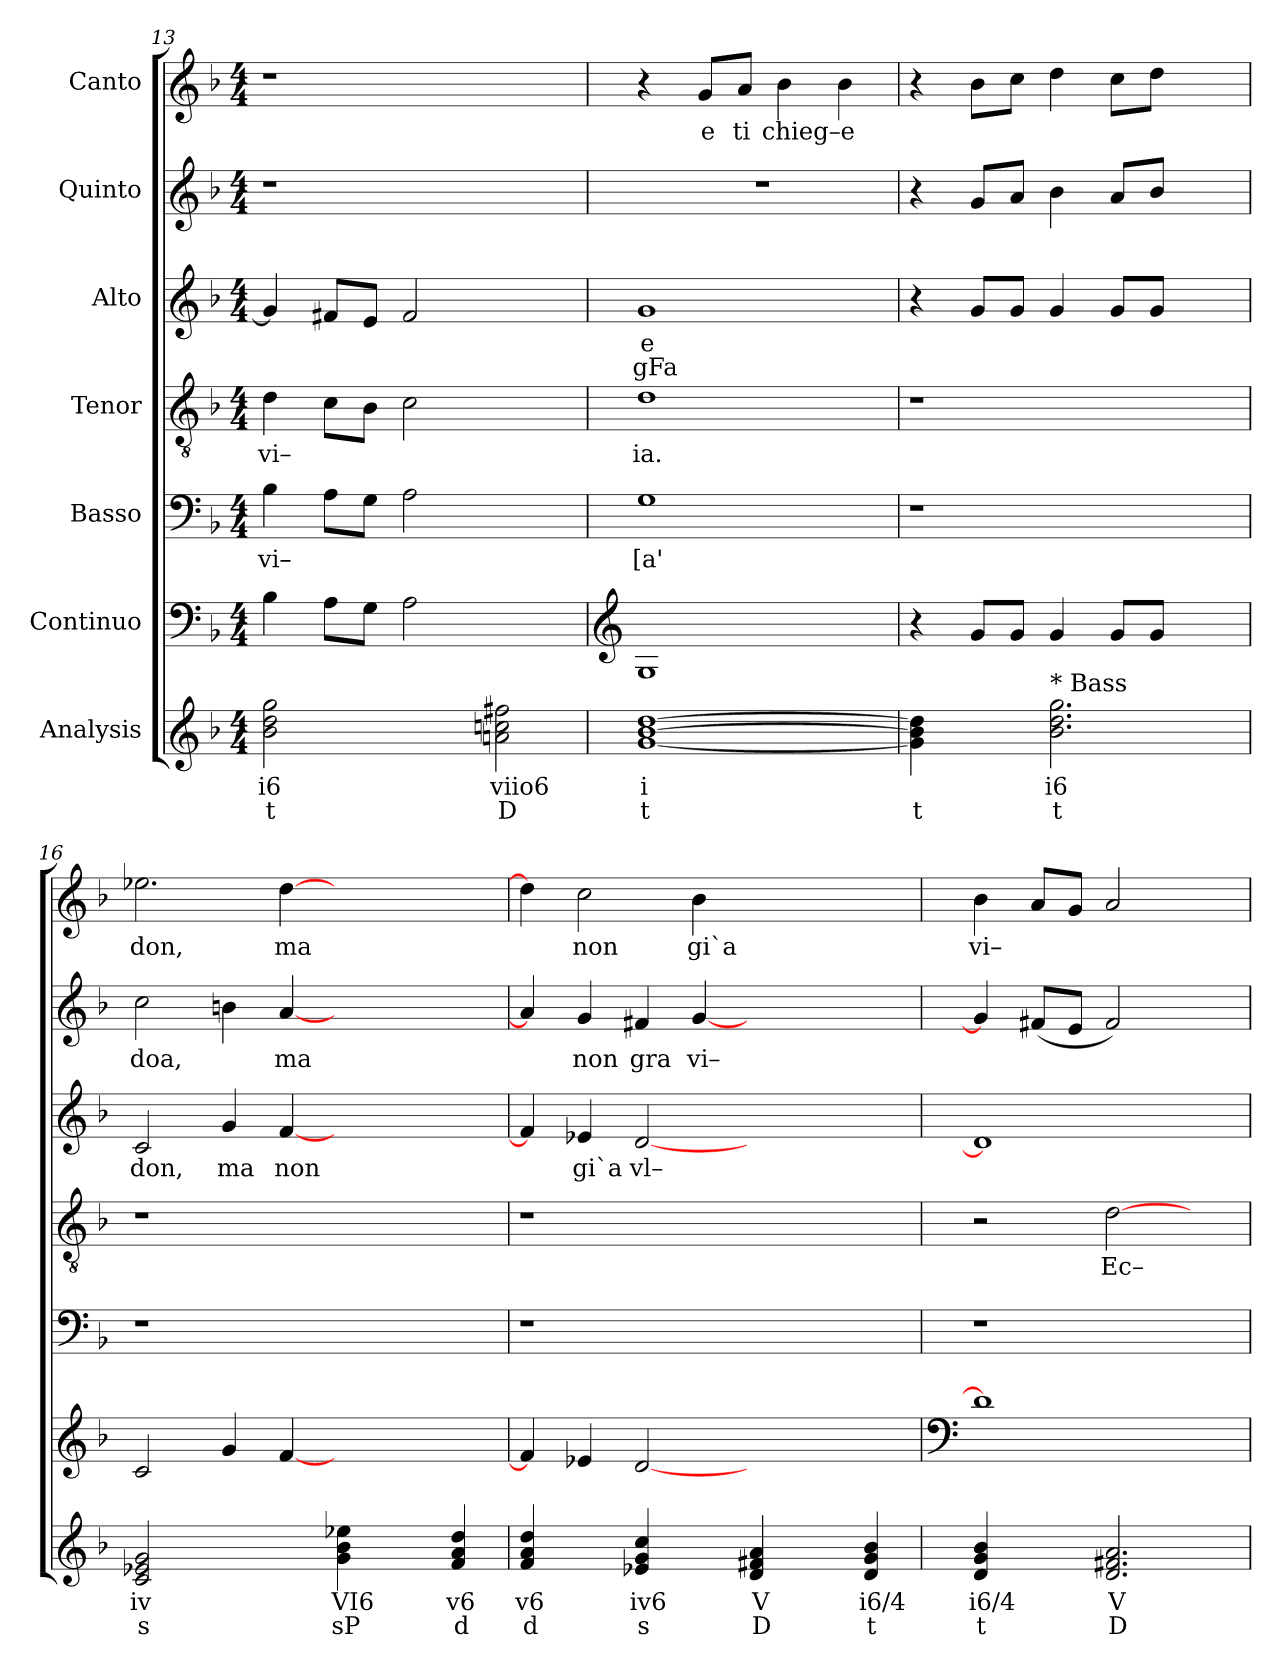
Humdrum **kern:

**kern	**text	**text	**kern	**kern	**text	**kern	**text	**kern	**text	**text	**kern	**text	**kern	**text
*part7	*part7	*part7	*part6	*part5	*part5	*part4	*part4	*part3	*part3	*part3	*part2	*part2	*part1	*part1
*staff7	*staff7	*staff7	*staff6	*staff5	*staff5	*staff4	*staff4	*staff3	*staff3	*staff3	*staff2	*staff2	*staff1	*staff1
*I"Analysis	*	*	*I"Continuo	*I"Basso	*	*I"Tenor	*	*I"Alto	*	*	*I"Quinto	*	*I"Canto	*
*	*	*	*clefF4	*clefF4	*	*clefGv2	*	*clefG2	*	*	*clefG2	*	*clefG2	*
*k[b-]	*	*	*k[b-]	*k[b-]	*	*k[b-]	*	*k[b-]	*	*	*k[b-]	*	*k[b-]	*
*	*	*	*d:	*d:	*	*d:	*	*d:	*	*	*d:	*	*d:	*
*M4/4	*	*	*M4/4	*M4/4	*	*M4/4	*	*M4/4	*	*	*M4/4	*	*M4/4	*
=13	=13	=13	=13	=13	=13	=13	=13	=13	=13	=13	=13	=13	=13	=13
!	!	!	!	!	!LO:LY:b	!	!	!	!	!	!	!	!	!
!	!	!	!	!	!	!	!LO:LY:b	!	!	!	!	!	!	!
2b- 2dd 2gg	i6	t	4B-\	4B-\	vi–	4d\	vi–	4g/]	.	.	1r	.	1r	.
.	.	.	8A\L	8A\L	.	8c\L	.	8f#X/L	.	.	.	.	.	.
.	.	.	8G\J	8G\J	.	8B-\J	.	8e/J	.	.	.	.	.	.
2ryy	.	.	2A\	2A\	.	2c\	.	2f#/	.	.	.	.	.	.
2an 2ccn 2ff#X	viio6	D	2ryy	2ryy	.	2ryy	.	2ryy	.	.	2ryy	.	2ryy	.
=14	=14	=14	=14	=14	=14	=14	=14	=14	=14	=14	=14	=14	=14	=14
*	*	*	*clefG2	*	*	*	*	*	*	*	*	*	*	*
!	!	!	!	!	!LO:LY:b	!	!	!	!	!	!	!	!	!
!	!	!	!	!	!	!	!LO:LY:b	!	!	!	!	!	!	!
!	!	!	!	!	!	!	!	!	!LO:LY:b	!LO:LY:b	!	!	!	!
[1g [1b- [1dd	i	t	1G	1G	[a'	1d	ia.	1g	e	gFa	1r	.	4r	.
!	!	!	!	!	!	!	!	!	!	!	!	!	!	!LO:LY:b
.	.	.	.	.	.	.	.	.	.	.	.	.	8g/L	e
!	!	!	!	!	!	!	!	!	!	!	!	!	!	!LO:LY:b
.	.	.	.	.	.	.	.	.	.	.	.	.	8a/J	ti
!	!	!	!	!	!	!	!	!	!	!	!	!	!	!LO:LY:b
.	.	.	.	.	.	.	.	.	.	.	.	.	4b-\	chieg–
!	!	!	!	!	!	!	!	!	!	!	!	!	!	!LO:LY:b
.	.	.	.	.	.	.	.	.	.	.	.	.	4b-\	e
=15	=15	=15	=15	=15	=15	=15	=15	=15	=15	=15	=15	=15	=15	=15
4g] 4b-] 4dd]	.	t	4r	1r	.	1r	.	4r	.	.	4r	.	4r	.
4ryy	.	.	8g/L	.	.	.	.	8g/L	.	.	8g/L	.	8b-\L	.
.	.	.	8g/J	.	.	.	.	8g/J	.	.	8a/J	.	8cc\J	.
!LO:TX:a:t=* Bass	!	!	!	!	!	!	!	!	!	!	!	!	!	!
2.b- 2.dd 2.gg	i6	t	4g/	.	.	.	.	4g/	.	.	4b-\	.	4dd\	.
.	.	.	8g/L	.	.	.	.	8g/L	.	.	8a/L	.	8cc\L	.
.	.	.	8g/J	.	.	.	.	8g/J	.	.	8b-/J	.	8dd\J	.
.	.	.	4ryy	4ryy	.	4ryy	.	4ryy	.	.	4ryy	.	4ryy	.
=16	=16	=16	=16	=16	=16	=16	=16	=16	=16	=16	=16	=16	=16	=16
!	!	!	!	!	!	!	!	!	!LO:LY:b	!	!	!	!	!
!	!	!	!	!	!	!	!	!	!	!	!	!LO:LY:b	!	!
!	!	!	!	!	!	!	!	!	!	!	!	!	!	!LO:LY:b
2c 2e-X 2g	iv	s	2c/	1r	.	1r	.	2c/	don,	.	2cc\	doa,	2.ee-X\	don,
!	!	!	!	!	!	!	!	!	!LO:LY:b	!	!	!	!	!
2ryy	.	.	4g/	.	.	.	.	4g/	ma	.	4bn\	.	.	.
!	!	!	!	!	!	!	!	!	!LO:LY:b	!	!	!	!	!
!	!	!	!	!	!	!	!	!	!	!	!	!LO:LY:b	!	!
!	!	!	!	!	!	!	!	!	!	!	!	!	!	!LO:LY:b
.	.	.	[4f/	.	.	.	.	[4f/	non	.	[4a/	ma	[4dd\	ma
4g 4b- 4ee-X	VI6	sP	2.ryy	2.ryy	.	2.ryy	.	2.ryy	.	.	2.ryy	.	2.ryy	.
4ryy	.	.	.	.	.	.	.	.	.	.	.	.	.	.
4f 4a 4dd	v6	d	.	.	.	.	.	.	.	.	.	.	.	.
=17	=17	=17	=17	=17	=17	=17	=17	=17	=17	=17	=17	=17	=17	=17
4f 4a 4dd	v6	d	4f/]	1r	.	1r	.	4f/]	.	.	4a/]	.	4dd\]	.
!	!	!	!	!	!	!	!	!	!LO:LY:b	!	!	!	!	!
!	!	!	!	!	!	!	!	!	!	!	!	!LO:LY:b	!	!
!	!	!	!	!	!	!	!	!	!	!	!	!	!	!LO:LY:b
4ryy	.	.	4e-X/	.	.	.	.	4e-X/	gi`a	.	4g/	non	2cc\	non
!	!	!	!	!	!	!	!	!	!LO:LY:b	!	!	!	!	!
!	!	!	!	!	!	!	!	!	!	!	!	!LO:LY:b	!	!
4e-X 4g 4cc	iv6	s	[2d/	.	.	.	.	[2d/	vl–	.	4f#X/	gra	.	.
!	!	!	!	!	!	!	!	!	!	!	!	!LO:LY:b	!	!
!	!	!	!	!	!	!	!	!	!	!	!	!	!	!LO:LY:b
4ryy	.	.	.	.	.	.	.	.	.	.	[4g/	vi–	4b-\	gi`a
4d 4f#X 4a	V	D	2.ryy	2.ryy	.	2.ryy	.	2.ryy	.	.	2.ryy	.	2.ryy	.
4ryy	.	.	.	.	.	.	.	.	.	.	.	.	.	.
4d 4g 4b-	i6/4	t	.	.	.	.	.	.	.	.	.	.	.	.
=18	=18	=18	=18	=18	=18	=18	=18	=18	=18	=18	=18	=18	=18	=18
*	*	*	*clefF4	*	*	*	*	*	*	*	*	*	*	*
!	!	!	!	!	!	!	!	!	!	!	!	!	!	!LO:LY:b
4d 4g 4b-	i6/4	t	1d]	1r	.	2r	.	1d]	.	.	4g/]	.	4b-\	vi–
4ryy	.	.	.	.	.	.	.	.	.	.	(<8f#X/L	.	8a/L	.
.	.	.	.	.	.	.	.	.	.	.	8e/J	.	8g/J	.
!	!	!	!	!	!	!	!LO:LY:b	!	!	!	!	!	!	!
2.d 2.f#X 2.a	V	D	.	.	.	[2d\	Ec–	.	.	.	2f#/)	.	2a/	.
.	.	.	4ryy	4ryy	.	4ryy	.	4ryy	.	.	4ryy	.	4ryy	.
=	=	=	=	=	=	=	=	=	=	=	=	=	=	=
*-	*-	*-	*-	*-	*-	*-	*-	*-	*-	*-	*-	*-	*-	*-
